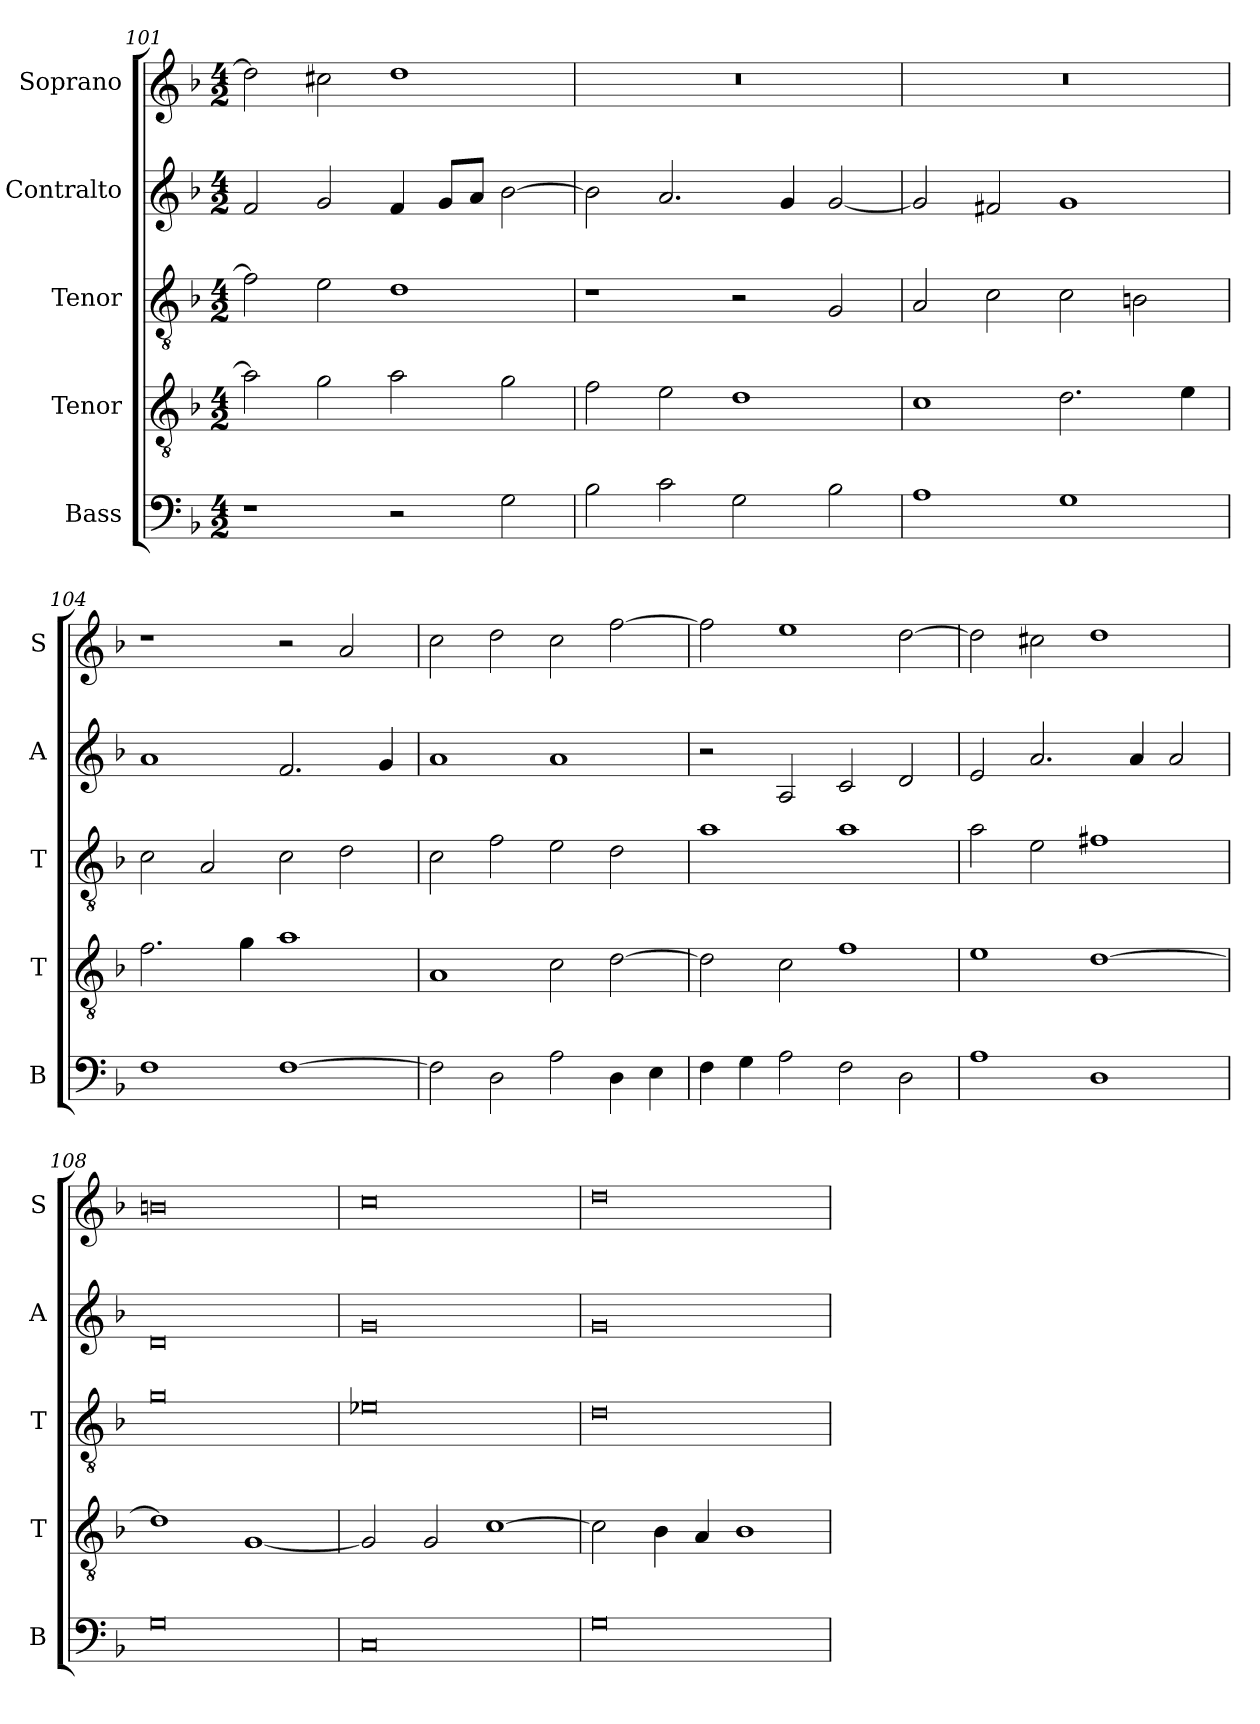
**kern	**kern	**kern	**kern	**kern
*part5	*part4	*part3	*part2	*part1
*staff5	*staff4	*staff3	*staff2	*staff1
*I"Bass	*I"Tenor	*I"Tenor	*I"Contralto	*I"Soprano
*I'B	*I'T	*I'T	*I'A	*I'S
*clefF4	*clefGv2	*clefGv2	*clefG2	*clefG2
*k[b-]	*k[b-]	*k[b-]	*k[b-]	*k[b-]
*G:dor	*G:dor	*G:dor	*G:dor	*G:dor
*M4/2	*M4/2	*M4/2	*M4/2	*M4/2
=101	=101	=101	=101	=101
1r	2a]	2f]	2f	2dd]
.	2g	2e	2g	2cc#X
2r	2a	1d	4f	1dd
.	.	.	8g/L	.
.	.	.	8a/J	.
2G	2g	.	[2b-	.
=102	=102	=102	=102	=102
2B-	2f	1r	2b-]	0r
2c	2e	.	2.a	.
2G	1d	2r	.	.
.	.	.	4g	.
2B-	.	2G	[2g	.
=103	=103	=103	=103	=103
1A	1c	2A	2g]	0r
.	.	2c	2f#X	.
1G	2.d	2c	1g	.
.	.	2Bn	.	.
.	4e	.	.	.
=104	=104	=104	=104	=104
1F	2.f	2c	1a	1r
.	.	2A	.	.
.	4g	.	.	.
[1F	1a	2c	2.f	2r
.	.	2d	.	2a
.	.	.	4g	.
=105	=105	=105	=105	=105
2F]	1A	2c	1a	2cc
2D	.	2f	.	2dd
2A	2c	2e	1a	2cc
4D	[2d	2d	.	[2ff
4E	.	.	.	.
=106	=106	=106	=106	=106
4F	2d]	1a	2r	2ff]
4G	.	.	.	.
2A	2c	.	2A	1ee
2F	1f	1a	2c	.
2D	.	.	2d	[2dd
=107	=107	=107	=107	=107
1A	1e	2a	2e	2dd]
.	.	2e	2.a	2cc#X
1D	[1d	1f#X	.	1dd
.	.	.	4a	.
.	.	.	2a	.
=108	=108	=108	=108	=108
0G	1d]	0g	0d	0bn
.	[1G	.	.	.
=109	=109	=109	=109	=109
0C	2G]	0e-X	0g	0cc
.	2G	.	.	.
.	[1c	.	.	.
=110	=110	=110	=110	=110
0G	2c]	0d	0g	0dd
.	4B-	.	.	.
.	4A	.	.	.
.	1B-	.	.	.
=	=	=	=	=
*-	*-	*-	*-	*-
